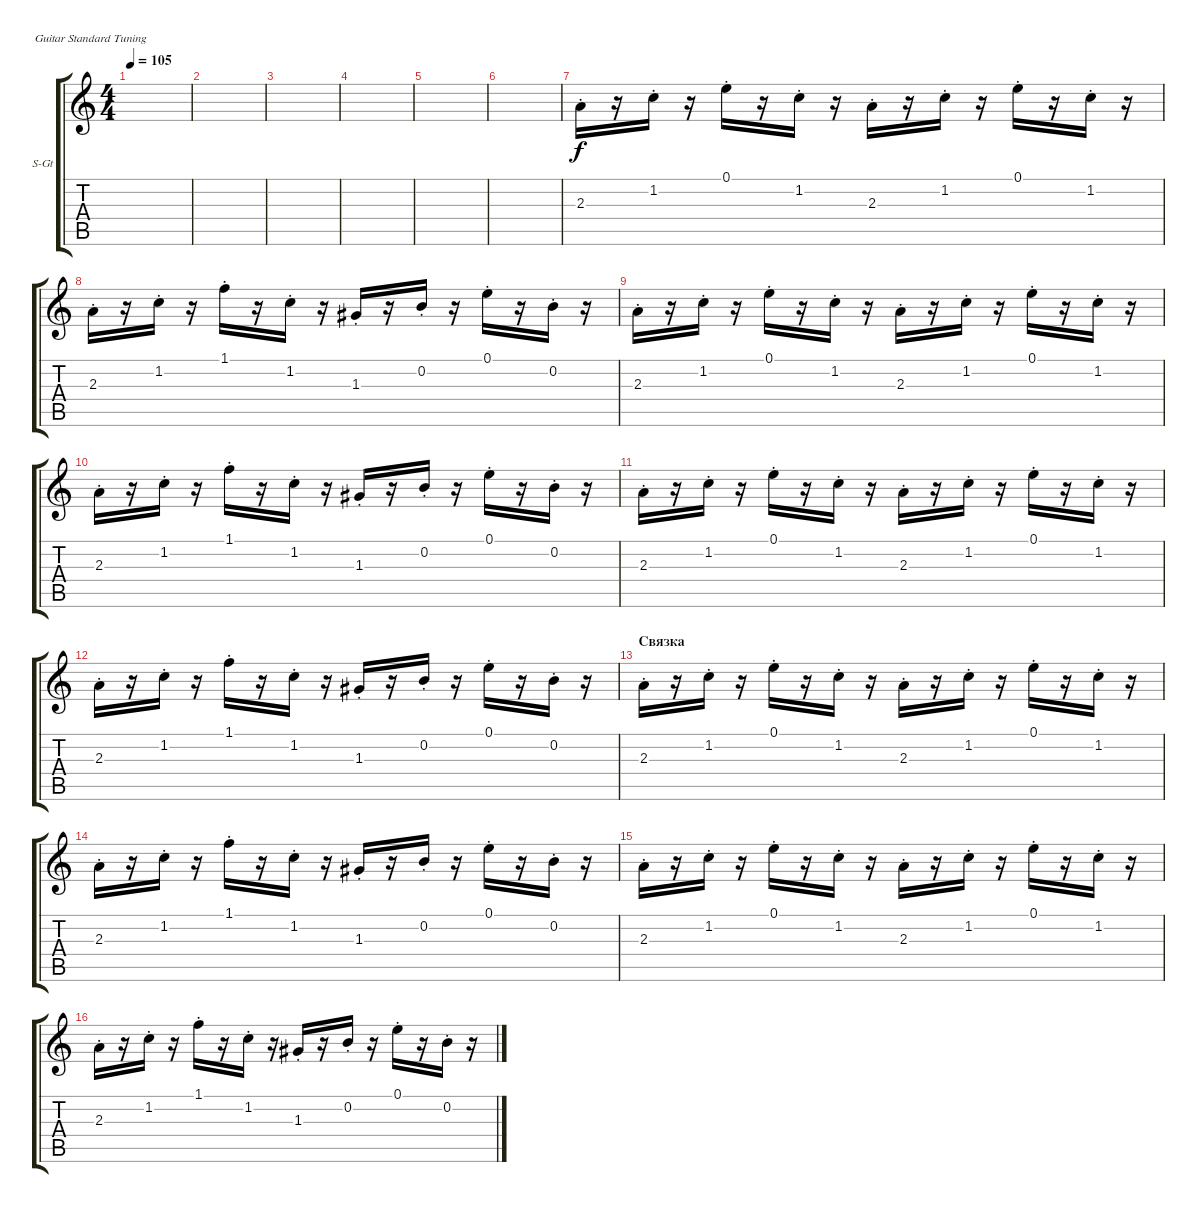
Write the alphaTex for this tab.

\defaultSystemsLayout 4
\bracketExtendMode groupsimilarinstruments
\firstSystemTrackNameOrientation horizontal
\otherSystemsTrackNameOrientation horizontal
\track ("В. Бутусов (гитара)" "S-Gt") {mute instrument acousticguitarsteel}
\staff {score tabs}
\tuning (E4 B3 G3 D3 A2 E2)
\ts (4 4)
\tempo 105
\clef g2
\ks c
|
|
|
|
|
|
2.3{st}.16 r.16 1.2{st}.16 r.16 0.1{st}.16 r.16 1.2{st}.16 r.16 2.3{st}.16 r.16 1.2{st}.16 r.16 0.1{st}.16 r.16 1.2{st}.16 r.16 |
2.3{st}.16 r.16 1.2{st}.16 r.16 1.1{st}.16 r.16 1.2{st}.16 r.16 1.3{st}.16 r.16 0.2{st}.16 r.16 0.1{st}.16 r.16 0.2{st}.16 r.16 |
2.3{st}.16 r.16 1.2{st}.16 r.16 0.1{st}.16 r.16 1.2{st}.16 r.16 2.3{st}.16 r.16 1.2{st}.16 r.16 0.1{st}.16 r.16 1.2{st}.16 r.16 |
2.3{st}.16 r.16 1.2{st}.16 r.16 1.1{st}.16 r.16 1.2{st}.16 r.16 1.3{st}.16 r.16 0.2{st}.16 r.16 0.1{st}.16 r.16 0.2{st}.16 r.16 |
2.3{st}.16 r.16 1.2{st}.16 r.16 0.1{st}.16 r.16 1.2{st}.16 r.16 2.3{st}.16 r.16 1.2{st}.16 r.16 0.1{st}.16 r.16 1.2{st}.16 r.16 |
2.3{st}.16 r.16 1.2{st}.16 r.16 1.1{st}.16 r.16 1.2{st}.16 r.16 1.3{st}.16 r.16 0.2{st}.16 r.16 0.1{st}.16 r.16 0.2{st}.16 r.16 |
\section ("" "Связка")
2.3{st}.16 r.16 1.2{st}.16 r.16 0.1{st}.16 r.16 1.2{st}.16 r.16 2.3{st}.16 r.16 1.2{st}.16 r.16 0.1{st}.16 r.16 1.2{st}.16 r.16 |
2.3{st}.16 r.16 1.2{st}.16 r.16 1.1{st}.16 r.16 1.2{st}.16 r.16 1.3{st}.16 r.16 0.2{st}.16 r.16 0.1{st}.16 r.16 0.2{st}.16 r.16 |
2.3{st}.16 r.16 1.2{st}.16 r.16 0.1{st}.16 r.16 1.2{st}.16 r.16 2.3{st}.16 r.16 1.2{st}.16 r.16 0.1{st}.16 r.16 1.2{st}.16 r.16 |
2.3{st}.16 r.16 1.2{st}.16 r.16 1.1{st}.16 r.16 1.2{st}.16 r.16 1.3{st}.16 r.16 0.2{st}.16 r.16 0.1{st}.16 r.16 0.2{st}.16 r.16
